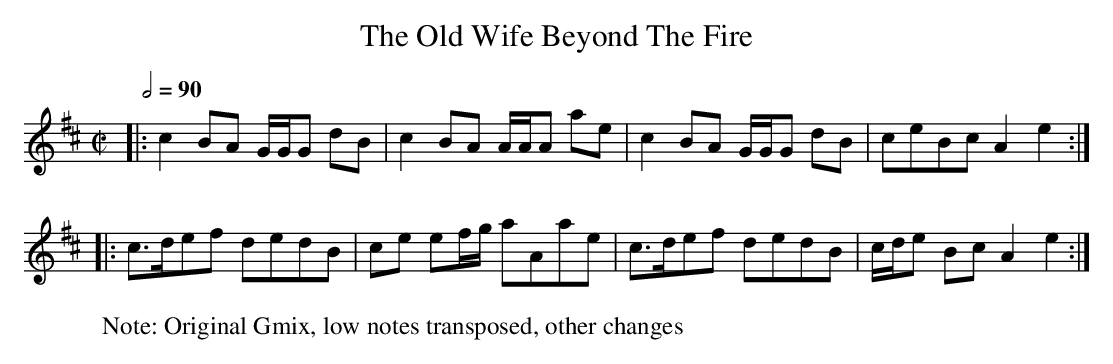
X:1
T:Old Wife Beyond The Fire, The
M:C|
L:1/8
Q:1/2=90
K:Amix
|: c2 BA  G/2G/2G dB | c2 BA  A/2A/2A ae | c2 BA  G/2G/2G dB | ceBc A2e2 :|
|: c>def dedB | ce ef/2g/2  aAae | c>def dedB | c/2d/2e Bc A2 e2 :|
W:Note: Original Gmix, low notes transposed, other changes
